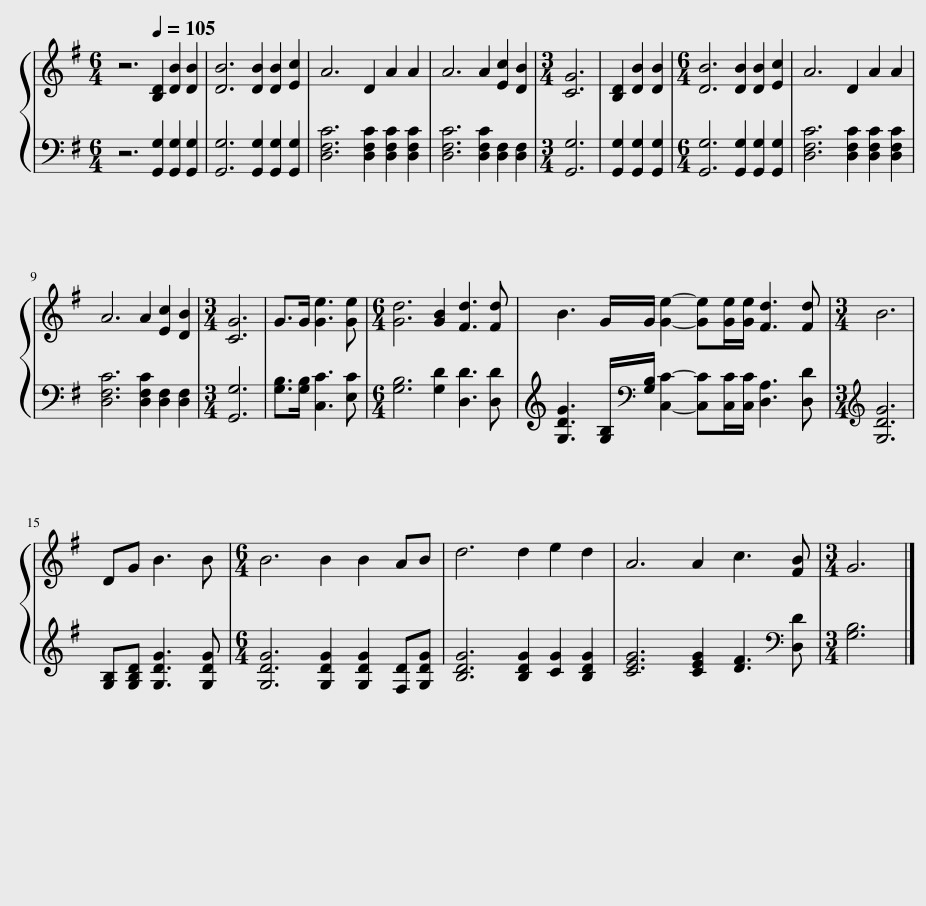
X:1
%%score { 1 | 2 }
L:1/8
M:6/4
I:linebreak $
K:G
V:1 treble
V:2 bass
V:1
 z6[Q:1/4=105] [B,D]2 [DB]2 [DB]2 | [DB]6 [DB]2 [DB]2 [Ec]2 | A6 D2 A2 A2 | A6 A2 [Ec]2 [DB]2 |[M:3/4] [CG]6 | %5
 [B,D]2 [DB]2 [DB]2 |[M:6/4] [DB]6 [DB]2 [DB]2 [Ec]2 | A6 D2 A2 A2 |$ A6 A2 [Ec]2 [DB]2 |[M:3/4] [CG]6 | %10
 G>G [Ge]3 [Ge] |[M:6/4] [Gd]6 [GB]2 [Fd]3 [Fd] | B3 G/G/ [Ge]2- [Ge][Ge]/[Ge]/ [Fd]3 [Fd] |[M:3/4] B6 |$ DG B3 B | %15
[M:6/4] B6 B2 B2 AB | d6 d2 e2 d2 | A6 A2 c3 [FB] |[M:3/4] G6 |] %19
V:2
 z6 [G,,G,]2 [G,,G,]2 [G,,G,]2 | [G,,G,]6 [G,,G,]2 [G,,G,]2 [G,,G,]2 | [D,F,C]6 [D,F,C]2 [D,F,C]2 [D,F,C]2 | [D,F,C]6 [D,F,C]2 [D,F,]2 [D,F,]2 |[M:3/4] [G,,G,]6 | %5
 [G,,G,]2 [G,,G,]2 [G,,G,]2 |[M:6/4] [G,,G,]6 [G,,G,]2 [G,,G,]2 [G,,G,]2 | [D,F,C]6 [D,F,C]2 [D,F,C]2 [D,F,C]2 |$ [D,F,C]6 [D,F,C]2 [D,F,]2 [D,F,]2 |[M:3/4] [G,,G,]6 | %10
 [G,B,]>[G,B,] [C,C]3 [E,C] |[M:6/4] [G,B,]6 [G,D]2 [D,D]3 [D,D] | [G,DG]3 [G,B,]/[K:bass][G,B,]/ [C,C]2- [C,C][C,C]/[C,C]/ [D,A,]3 [D,D] |[M:3/4][K:treble] [G,DG]6 |$ [G,B,][G,B,D] [G,DG]3 [G,DG] | %15
[M:6/4] [G,DG]6 [G,DG]2 [G,DG]2 [F,D][G,DG] | [B,DG]6 [B,DG]2 [CG]2 [B,DG]2 | [CEG]6 [CEG]2 [DF]3[K:bass] [D,D] |[M:3/4] [G,B,]6 |] %19
